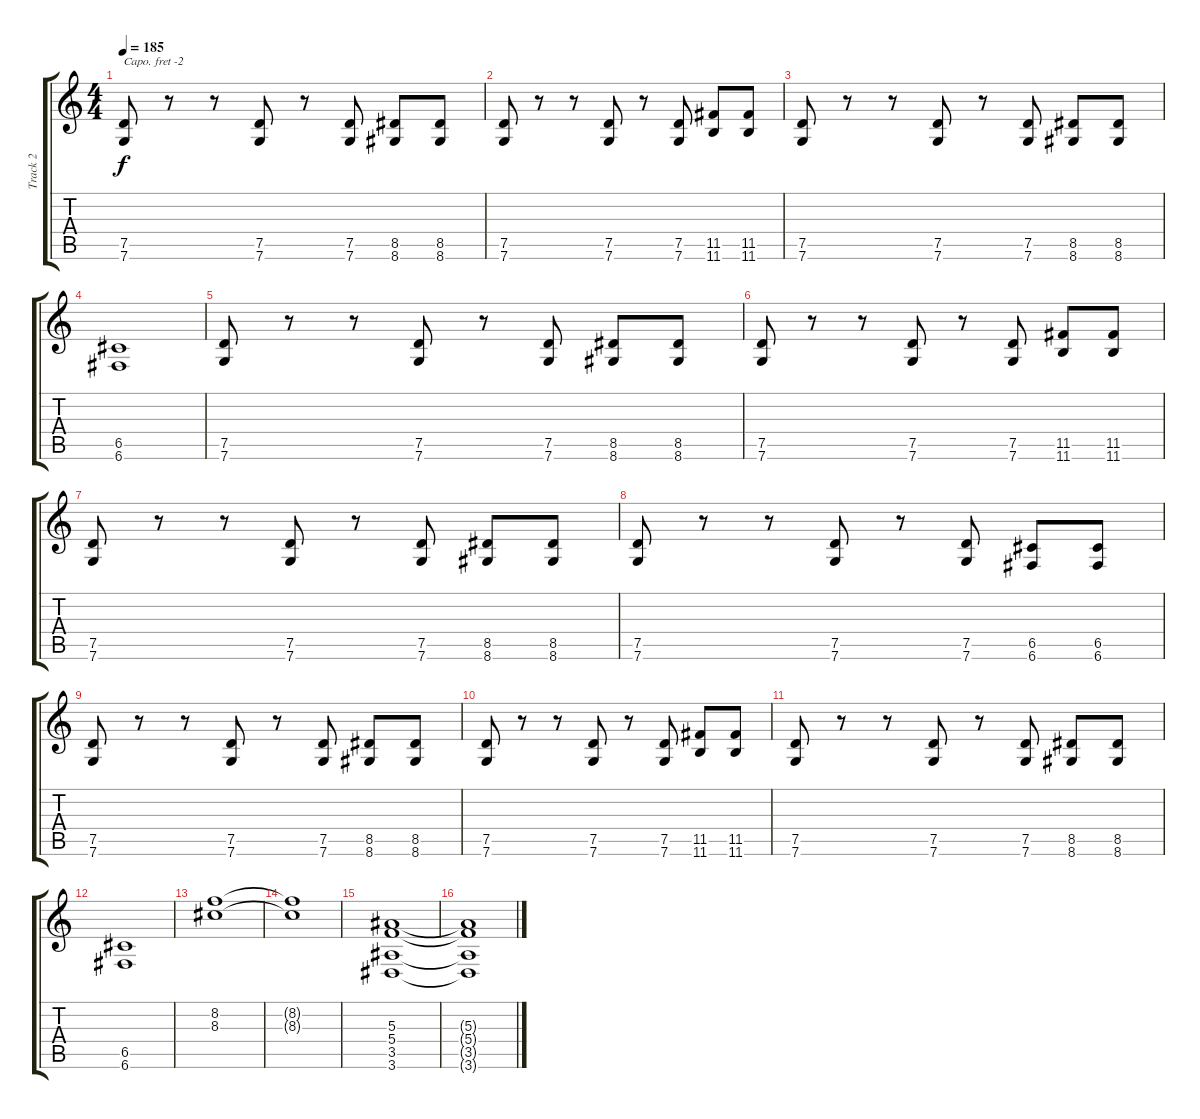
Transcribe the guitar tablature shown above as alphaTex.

\track ("Track 2" "Track 2") {instrument distortionguitar}
\staff {score tabs}
\capo -2
\tuning (E4 B3 G3 D3 A2 D2) {hide}
\ts (4 4)
\tempo 185
\clef g2
\ks c
(7.5 7.6).8{dy f} r.8 r.8 (7.5 7.6).8 r.8 (7.5 7.6).8 (8.5 8.6).8 (8.5 8.6).8 |
(7.5 7.6).8 r.8 r.8 (7.5 7.6).8 r.8 (7.5 7.6).8 (11.5 11.6).8 (11.5 11.6).8 |
(7.5 7.6).8 r.8 r.8 (7.5 7.6).8 r.8 (7.5 7.6).8 (8.5 8.6).8 (8.5 8.6).8 |
(6.5 6.6).1 |
(7.5 7.6).8 r.8 r.8 (7.5 7.6).8 r.8 (7.5 7.6).8 (8.5 8.6).8 (8.5 8.6).8 |
(7.5 7.6).8 r.8 r.8 (7.5 7.6).8 r.8 (7.5 7.6).8 (11.5 11.6).8 (11.5 11.6).8 |
(7.5 7.6).8 r.8 r.8 (7.5 7.6).8 r.8 (7.5 7.6).8 (8.5 8.6).8 (8.5 8.6).8 |
(7.5 7.6).8 r.8 r.8 (7.5 7.6).8 r.8 (7.5 7.6).8 (6.5 6.6).8 (6.5 6.6).8 |
(7.5 7.6).8 r.8 r.8 (7.5 7.6).8 r.8 (7.5 7.6).8 (8.5 8.6).8 (8.5 8.6).8 |
(7.5 7.6).8 r.8 r.8 (7.5 7.6).8 r.8 (7.5 7.6).8 (11.5 11.6).8 (11.5 11.6).8 |
(7.5 7.6).8 r.8 r.8 (7.5 7.6).8 r.8 (7.5 7.6).8 (8.5 8.6).8 (8.5 8.6).8 |
(6.5 6.6).1 |
(8.2 8.3).1 |
(8.2{t} 8.3{t}).1 |
(5.3 5.4 3.5 3.6).1 |
(5.3{t} 5.4{t} 3.5{t} 3.6{t}).1
